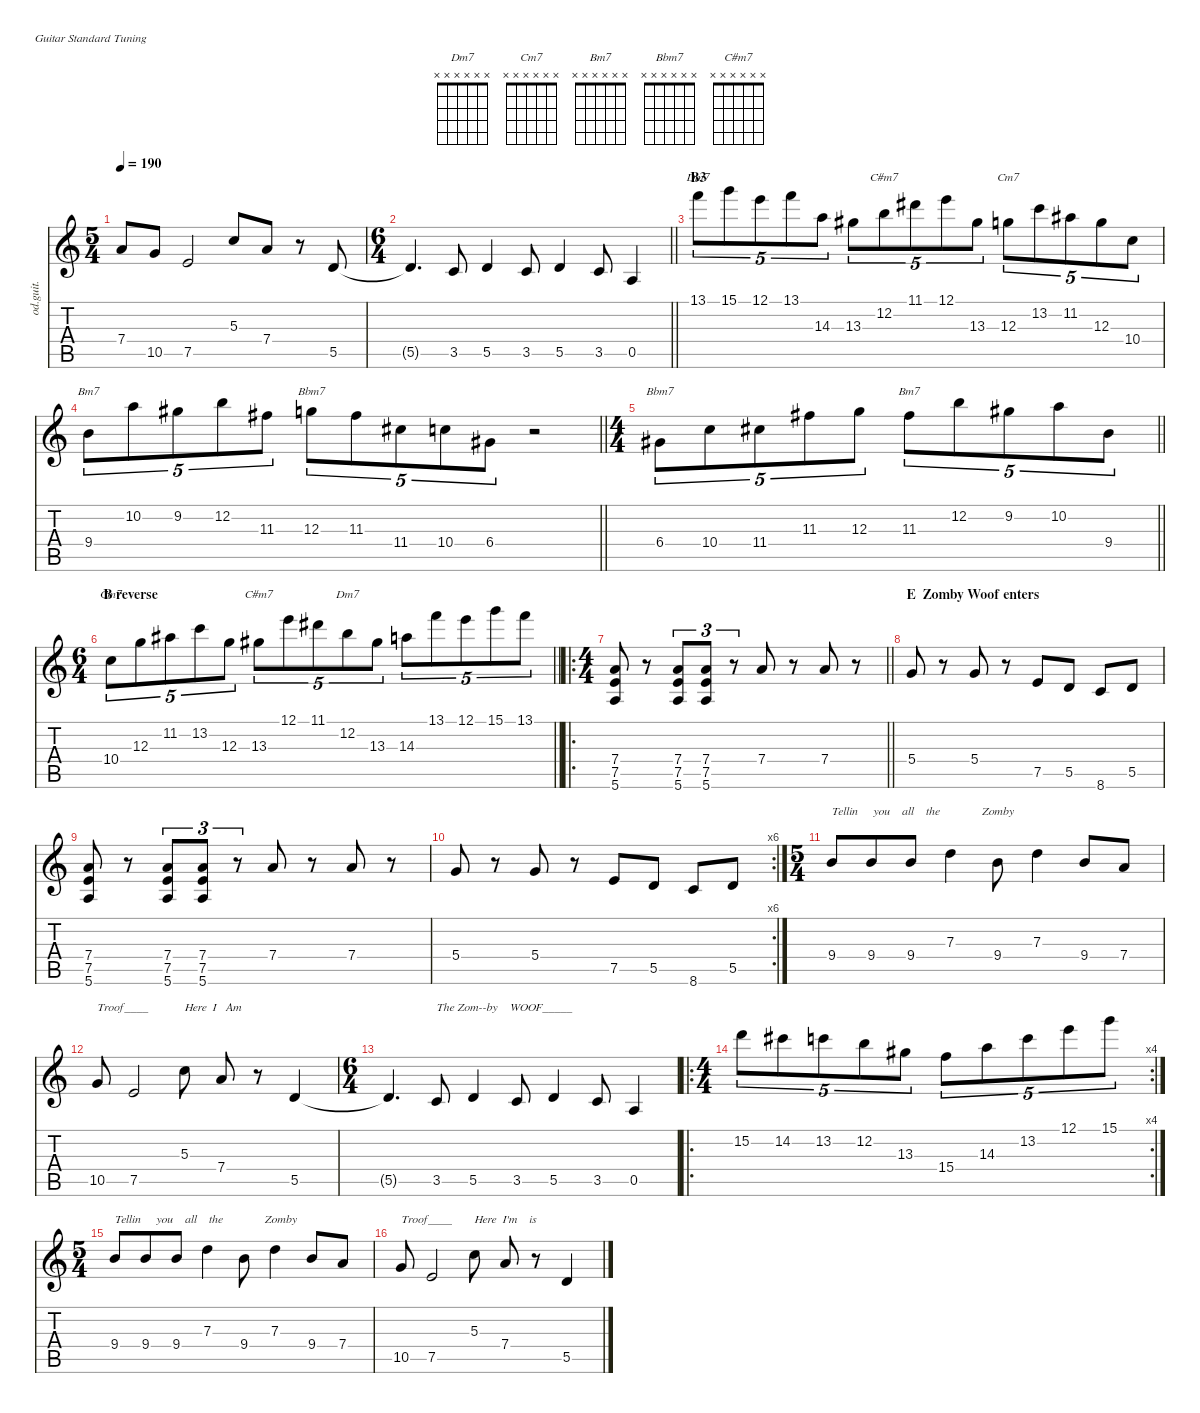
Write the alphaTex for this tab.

\defaultSystemsLayout 4
\hideDynamics
\bracketExtendMode nobrackets
\otherSystemsTrackNameOrientation horizontal
\track ("Guitar" "od.guit.") {instrument overdrivenguitar}
\staff {score tabs}
\tuning (E4 B3 G3 D3 A2 E2)
\chord ("Dm7" x x x x x x)
\chord ("Cm7" x x x x x x)
\chord ("Bm7" x x x x x x)
\chord ("Bbm7" x x x x x x)
\chord ("C#m7" x x x x x x)
\ts (5 4)
\tempo 190
\clef g2
\ks c
7.4.8{dy f beam Up} 10.5.8{beam Up} 7.5.2{beam Up} 5.3.8{beam Up} 7.4.8{beam Up} r.8{beam Up} 5.5.8{beam Up} |
\ts (6 4)
\beaming (8 6 6)
\barLineRight lightlight
5.5{t}.4{d beam Up} 3.5.8{beam Up} 5.5.4{beam Up} 3.5.8{beam Up} 5.5.4{beam Up} 3.5.8{beam Up} 0.5.4{beam Up} |
\section ("" "B3")
13.1.8{tu (5 4) ch "Dm7" beam Down} 15.1.8{tu (5 4) beam Down} 12.1.8{tu (5 4) beam Down} 13.1.8{tu (5 4) beam Down} 14.3.8{tu (5 4) beam Down} 13.3{acc #}.8{tu (5 4) beam Down} 12.2.8{tu (5 4) ch "C#m7" beam Down} 11.1{acc #}.8{tu (5 4) beam Down} 12.1.8{tu (5 4) beam Down} 13.3{acc #}.8{tu (5 4) beam Down} 12.3.8{tu (5 4) ch "Cm7" beam Down} 13.2.8{tu (5 4) beam Down} 11.2{acc #}.8{tu (5 4) beam Down} 12.3.8{tu (5 4) beam Down} 10.4.8{tu (5 4) beam Down} |
\barLineRight lightlight
9.4.8{tu (5 4) ch "Bm7" beam Down} 10.2.8{tu (5 4) beam Down} 9.2{acc #}.8{tu (5 4) beam Down} 12.2.8{tu (5 4) beam Down} 11.3{acc #}.8{tu (5 4) beam Down} 12.3.8{tu (5 4) ch "Bbm7" beam Down} 11.3{acc #}.8{tu (5 4) beam Down} 11.4{acc #}.8{tu (5 4) beam Down} 10.4.8{tu (5 4) beam Down} 6.4{acc #}.8{tu (5 4) beam Down} r.2{beam Down} |
\ts (4 4)
\beaming (8 2 2 2 2)
\barLineRight lightlight
6.4{acc #}.8{tu (5 4) ch "Bbm7" beam Down} 10.4.8{tu (5 4) beam Down} 11.4{acc #}.8{tu (5 4) beam Down} 11.3{acc #}.8{tu (5 4) beam Down} 12.3.8{tu (5 4) beam Down} 11.3{acc #}.8{tu (5 4) ch "Bm7" beam Down} 12.2.8{tu (5 4) beam Down} 9.2{acc #}.8{tu (5 4) beam Down} 10.2.8{tu (5 4) beam Down} 9.4.8{tu (5 4) beam Down} |
\ts (6 4)
\beaming (8 6 6)
\section ("" "B reverse")
\barLineRight lightlight
10.4.8{tu (5 4) ch "Cm7" beam Down} 12.3.8{tu (5 4) beam Down} 11.2{acc #}.8{tu (5 4) beam Down} 13.2.8{tu (5 4) beam Down} 12.3.8{tu (5 4) beam Down} 13.3{acc #}.8{tu (5 4) ch "C#m7" beam Down} 12.1.8{tu (5 4) beam Down} 11.1{acc #}.8{tu (5 4) beam Down} 12.2.8{tu (5 4) ch "Dm7" beam Down} 13.3{acc #}.8{tu (5 4) beam Down} 14.3.8{tu (5 4) beam Down} 13.1.8{tu (5 4) beam Down} 12.1.8{tu (5 4) beam Down} 15.1.8{tu (5 4) beam Down} 13.1.8{tu (5 4) beam Down} |
\ro
\ts (4 4)
\beaming (8 2 2 2 2)
\barLineRight lightlight
(7.4 7.5 5.6).8{beam Up} r.8{beam Up} (7.4 7.5 5.6).8{tu (3 2) beam Up} (7.4 7.5 5.6).8{tu (3 2) beam Up} r.8{tu (3 2) beam Up} 7.4.8{beam Up} r.8{beam Up} 7.4.8{beam Up} r.8{beam Up} |
\section ("" "E  Zomby Woof enters")
5.4.8{beam Up} r.8{beam Up} 5.4.8{beam Up} r.8{beam Up} 7.5.8{beam Up} 5.5.8{beam Up} 8.6.8{beam Up} 5.5.8{beam Up} |
(7.4 7.5 5.6).8{beam Up} r.8{beam Up} (7.4 7.5 5.6).8{tu (3 2) beam Up} (7.4 7.5 5.6).8{tu (3 2) beam Up} r.8{tu (3 2) beam Up} 7.4.8{beam Up} r.8{beam Up} 7.4.8{beam Up} r.8{beam Up} |
\rc 6
5.4.8{beam Up} r.8{beam Up} 5.4.8{beam Up} r.8{beam Up} 7.5.8{beam Up} 5.5.8{beam Up} 8.6.8{beam Up} 5.5.8{beam Up} |
\ts (5 4)
\beaming (8 6 4)
9.4.8{txt "Tellin     you    all    the              Zomby " beam Up} 9.4.8{beam Up} 9.4.8{beam Up} 7.3.4{beam Down} 9.4.8{beam Down} 7.3.4{beam Down} 9.4.8{beam Up} 7.4.8{beam Up} |
10.5.8{txt "Troof____" beam Up} 7.5.2{beam Up} 5.3.8{txt "Here  I   Am" beam Down} 7.4.8{beam Up} r.8{beam Up} 5.5.4{beam Up} |
\ts (6 4)
\beaming (8 6 6)
5.5{t}.4{d beam Up} 3.5.8{txt "The Zom--by    WOOF_____" beam Up} 5.5.4{beam Up} 3.5.8{beam Up} 5.5.4{beam Up} 3.5.8{beam Up} 0.5.4{beam Up} |
\ro
\rc 4
\ts (4 4)
\beaming (8 2 2 2 2)
15.2.8{tu (5 4) beam Down} 14.2{acc #}.8{tu (5 4) beam Down} 13.2.8{tu (5 4) beam Down} 12.2.8{tu (5 4) beam Down} 13.3{acc #}.8{tu (5 4) beam Down} 15.4.8{tu (5 4) beam Down} 14.3.8{tu (5 4) beam Down} 13.2.8{tu (5 4) beam Down} 12.1.8{tu (5 4) beam Down} 15.1.8{tu (5 4) beam Down} |
\ts (5 4)
\beaming (8 6 4)
9.4.8{txt "Tellin     you    all    the              Zomby " beam Up} 9.4.8{beam Up} 9.4.8{beam Up} 7.3.4{beam Down} 9.4.8{beam Down} 7.3.4{beam Down} 9.4.8{beam Up} 7.4.8{beam Up} |
10.5.8{txt "Troof____" beam Up} 7.5.2{beam Up} 5.3.8{txt "Here  I'm    is" beam Down} 7.4.8{beam Up} r.8{beam Up} 5.5.4{beam Up}
